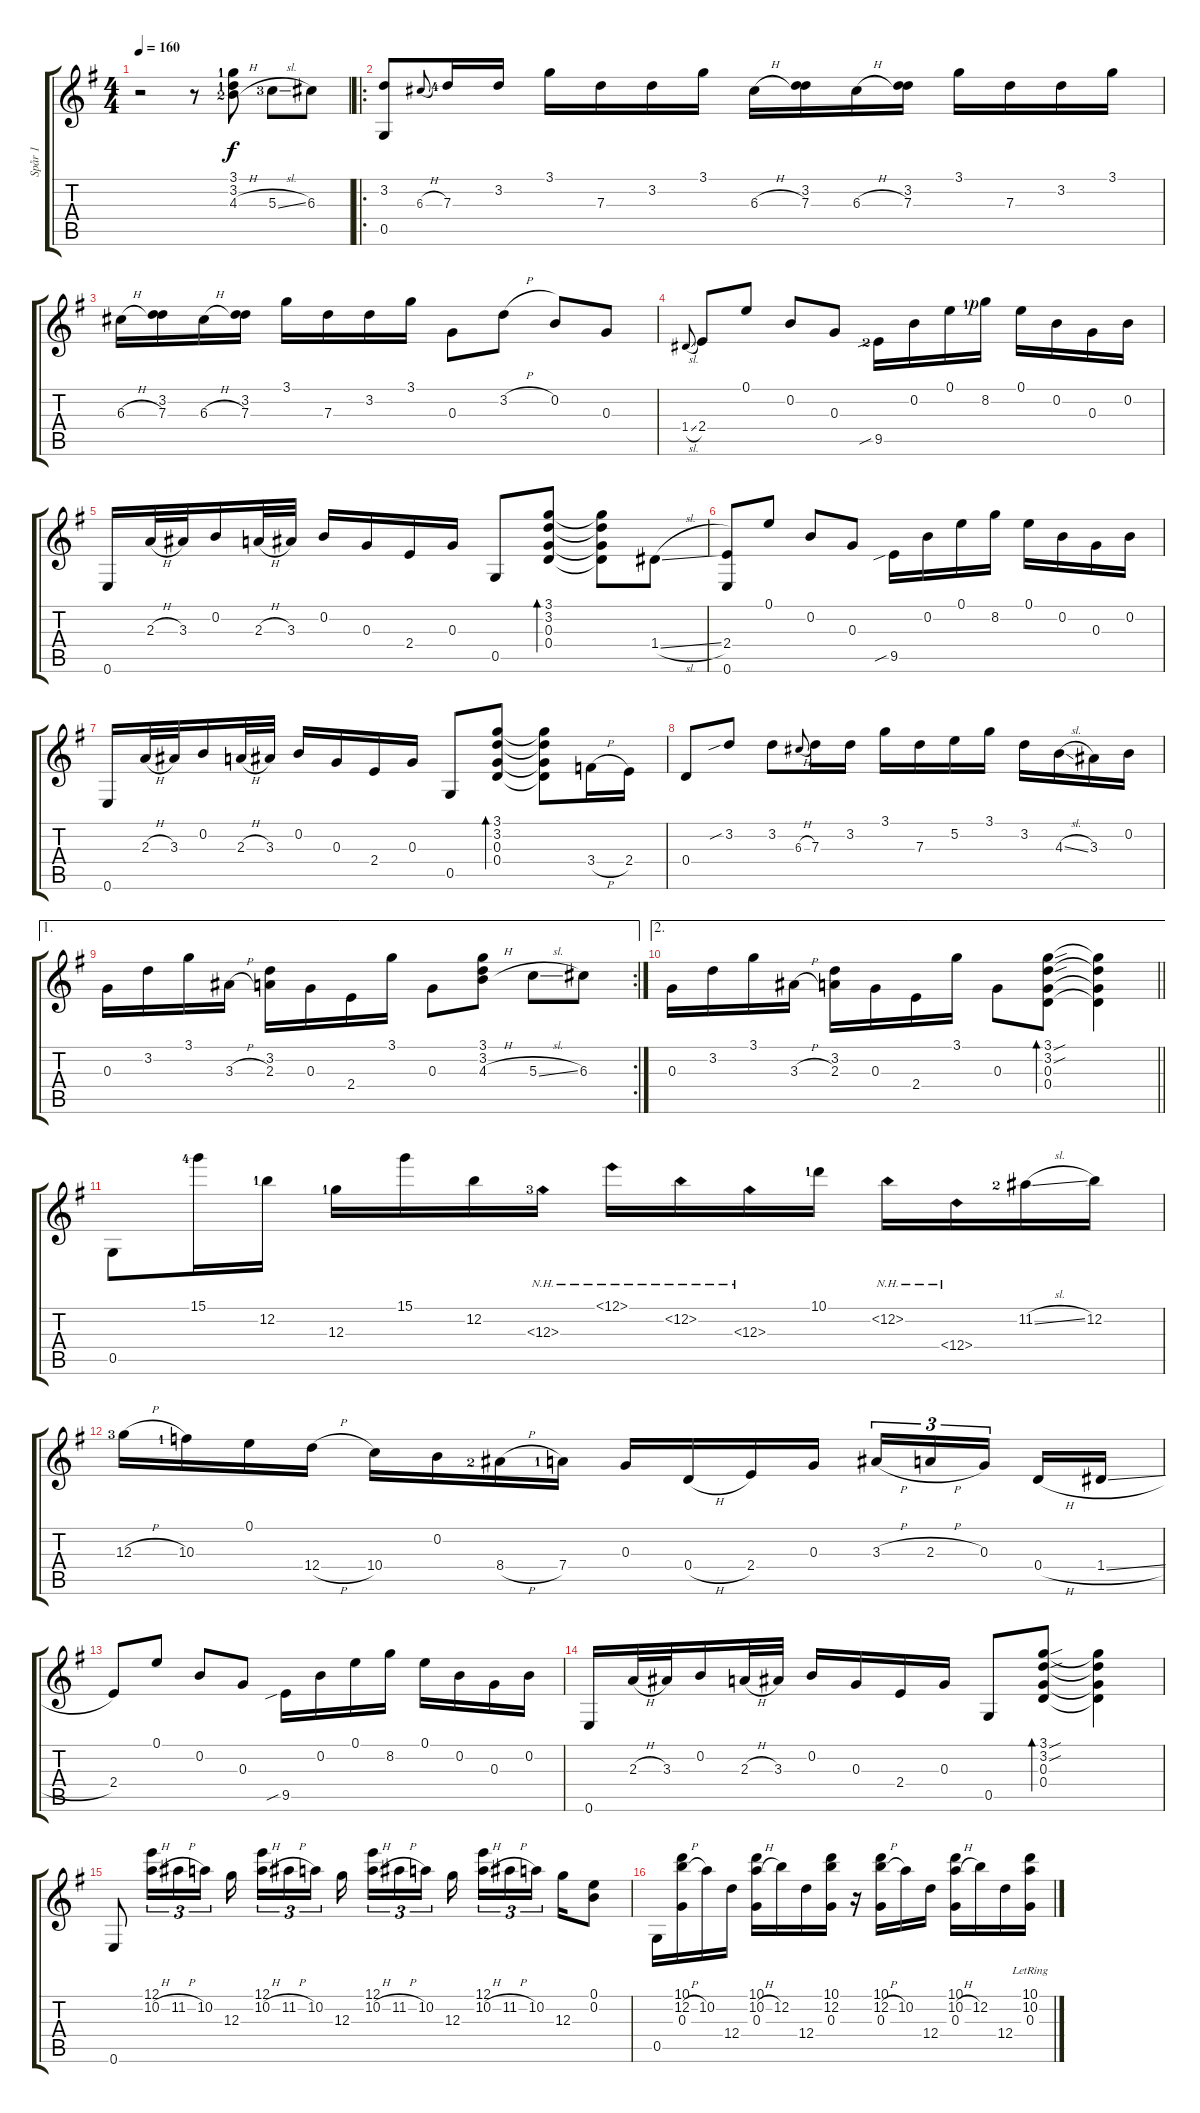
\track ("Spår 1" "Spår 1") {instrument acousticguitarsteel}
\staff {score tabs}
\tuning (E4 B3 G3 D3 G2 E2) {hide}
\ts (4 4)
\tempo 160
\clef g2
\ks g
r.2{dy f instrument acousticguitarsteel} r.8 (3.1{lf 2} 3.2{lf 2} 4.3{h lf 3}).8 5.3{sl lf 4}.8 6.3.8 |
\ro
(3.2 0.5).8 6.3{h}.8{gr onbeat} 7.3{lf 5}.16 3.2.16 3.1.16 7.3.16 3.2.16 3.1.16 6.3{h}.16 (3.2 7.3).16 6.3{h}.16 (3.2 7.3).16 3.1.16 7.3.16 3.2.16 3.1.16 |
6.3{h}.16 (3.2 7.3).16 6.3{h}.16 (3.2 7.3).16 3.1.16 7.3.16 3.2.16 3.1.16 0.3.8 3.2{h}.8 0.2.8 0.3.8 |
1.4{sl}.8{gr onbeat} 2.4.8 0.1.8 0.2.8 0.3.8 9.5{sib lf 3}.16 0.2.16 0.1.16 8.2{lf 2 rf 1}.16 0.1.16 0.2.16 0.3.16 0.2.16 |
0.6.16 2.3{h}.32 3.3.32 0.2.16 2.3{h}.32 3.3.32 0.2.16 0.3.16 2.4.16 0.3.16 0.5.8 (3.1 3.2 0.3 0.4).8{bd 60} (3.1{t} 3.2{t} 0.3{t} 0.4{t}).8 1.4{sl}.8 |
(2.4 0.6).8 0.1.8 0.2.8 0.3.8 9.5{sib}.16 0.2.16 0.1.16 8.2.16 0.1.16 0.2.16 0.3.16 0.2.16 |
0.6.16 2.3{h}.32 3.3.32 0.2.16 2.3{h}.32 3.3.32 0.2.16 0.3.16 2.4.16 0.3.16 0.5.8 (3.1 3.2 0.3 0.4).8{bd 60} (3.1{t} 3.2{t} 0.3{t} 0.4{t}).8 3.4{h}.16 2.4.16 |
0.4.8 3.2{sib}.8 3.2.8 6.3{h}.8{gr onbeat} 7.3.16 3.2.16 3.1.16 7.3.16 5.2.16 3.1.16 3.2.16 4.3{sl}.16 3.3.16 0.2.16 |
\ae 1
\rc 2
0.3.16 3.2.16 3.1.16 3.3{h}.16 (3.2 2.3).16 0.3.16 2.4.16 3.1.16 0.3.8 (3.1 3.2 4.3{h}).8 5.3{sl}.8 6.3.8 |
\ae 2
\barLineRight lightlight
0.3.16 3.2.16 3.1.16 3.3{h}.16 (3.2 2.3).16 0.3.16 2.4.16 3.1.16 0.3.8 (3.1{sou} 3.2{sou} 0.3 0.4).8{bd 60} (3.1{t} 3.2{t} 0.3{t} 0.4{t}).4 |
0.5.8 15.1{lf 5}.16 12.2{lf 2}.16 12.3{lf 2}.16 15.1.16 12.2.16 12.3{nh lf 4}.16 12.1{nh}.16 12.2{nh}.16 12.3{nh}.16 10.1{lf 2}.16 12.2{nh}.16 12.4{nh}.16 11.2{sl lf 3}.16 12.2.16 |
12.3{h lf 4}.16 10.3{lf 2}.16 0.1.16 12.4{h}.16 10.4.16 0.2.16 8.4{h lf 3}.16 7.4{lf 2}.16 0.3.16 0.4{h}.16 2.4.16 0.3.16 3.3{h}.16{tu (3 2)} 2.3{h}.16{tu (3 2)} 0.3.16{tu (3 2) beam splitsecondary} 0.4{h}.16 1.4{sl}.16 |
2.4.8 0.1.8 0.2.8 0.3.8 9.5{sib}.16 0.2.16 0.1.16 8.2.16 0.1.16 0.2.16 0.3.16 0.2.16 |
0.6.16 2.3{h}.32 3.3.32 0.2.16 2.3{h}.32 3.3.32 0.2.16 0.3.16 2.4.16 0.3.16 0.5.8 (3.1{sou} 3.2{sou} 0.3 0.4).8{bd 60} (3.1{t} 3.2{t} 0.3{t} 0.4{t}).4 |
0.6.8 (12.1 10.2{h}).16{tu (3 2)} 11.2{h}.16{tu (3 2)} 10.2.16{tu (3 2)} 12.3.16{beam splitsecondary} (12.1 10.2{h}).16{tu (3 2)} 11.2{h}.16{tu (3 2)} 10.2.16{tu (3 2) beam splitsecondary} 12.3.16 (12.1 10.2{h}).16{tu (3 2)} 11.2{h}.16{tu (3 2)} 10.2.16{tu (3 2) beam splitsecondary} 12.3.16{beam splitsecondary} (12.1 10.2{h}).16{tu (3 2)} 11.2{h}.16{tu (3 2)} 10.2.16{tu (3 2) beam splitsecondary} 12.3.16 (0.1 0.2).8 |
0.5.16 (10.1 12.2{h} 0.3).16 10.2.16 12.4.16 (10.1 10.2{h} 0.3).16 12.2.16 12.4.16 (10.1 12.2 0.3).16 r.16 (10.1 12.2{h} 0.3).16 10.2.16 12.4.16 (10.1 10.2{h} 0.3).16 12.2.16 12.4.16 (10.1{lr} 10.2 0.3).16
